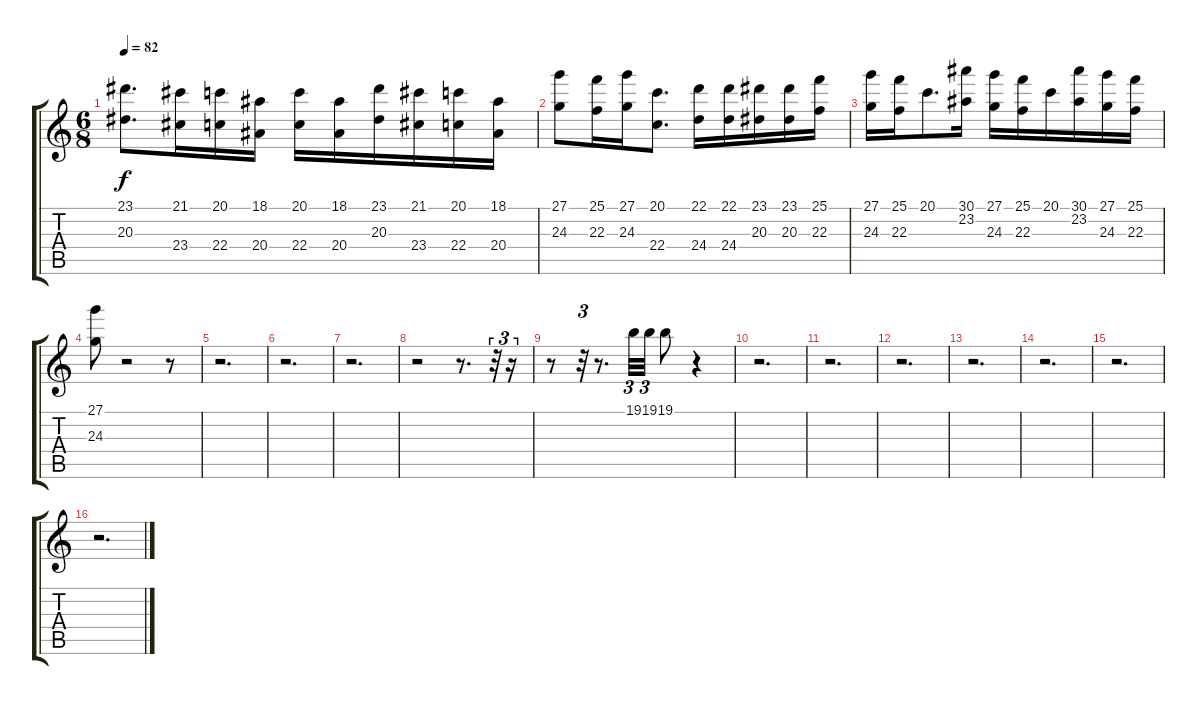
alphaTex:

\track "" {instrument tremolostrings}
\staff {score tabs}
\tuning (E4 B3 G3 D3 A2 E2) {hide}
\ts (6 8)
\tempo 82
\clef g2
\ks c
(23.1 20.3).8{d dy f} (21.1 23.4).16 (20.1 22.4).16 (18.1 20.4).16 (20.1 22.4).16 (18.1 20.4).16 (23.1 20.3).16 (21.1 23.4).16 (20.1 22.4).16 (18.1 20.4).16 |
(27.1 24.3).8 (25.1 22.3).16 (27.1 24.3).16 (20.1 22.4).8{d} (22.1 24.4).16 (22.1 24.4).16 (23.1 20.3).16 (23.1 20.3).16 (25.1 22.3).16 |
(27.1 24.3).16 (25.1 22.3).16 20.1.8{d} (30.1 23.2).16 (27.1 24.3).16 (25.1 22.3).16 20.1.16 (30.1 23.2).16 (27.1 24.3).16 (25.1 22.3).16 |
(27.1 24.3).8 r.2 r.8 |
r.2{d} |
r.2{d} |
r.2{d} |
r.2 r.8{d} r.32{tu (3 2) volume 10} r.16{tu (3 2)} |
r.8 r.32{tu (3 2)} r.8{d} 19.1.32{tu (3 2)} 19.1.32{tu (3 2)} 19.1.8 r.4 |
r.2{d} |
r.2{d} |
r.2{d} |
r.2{d} |
r.2{d} |
r.2{d} |
r.2{d}
